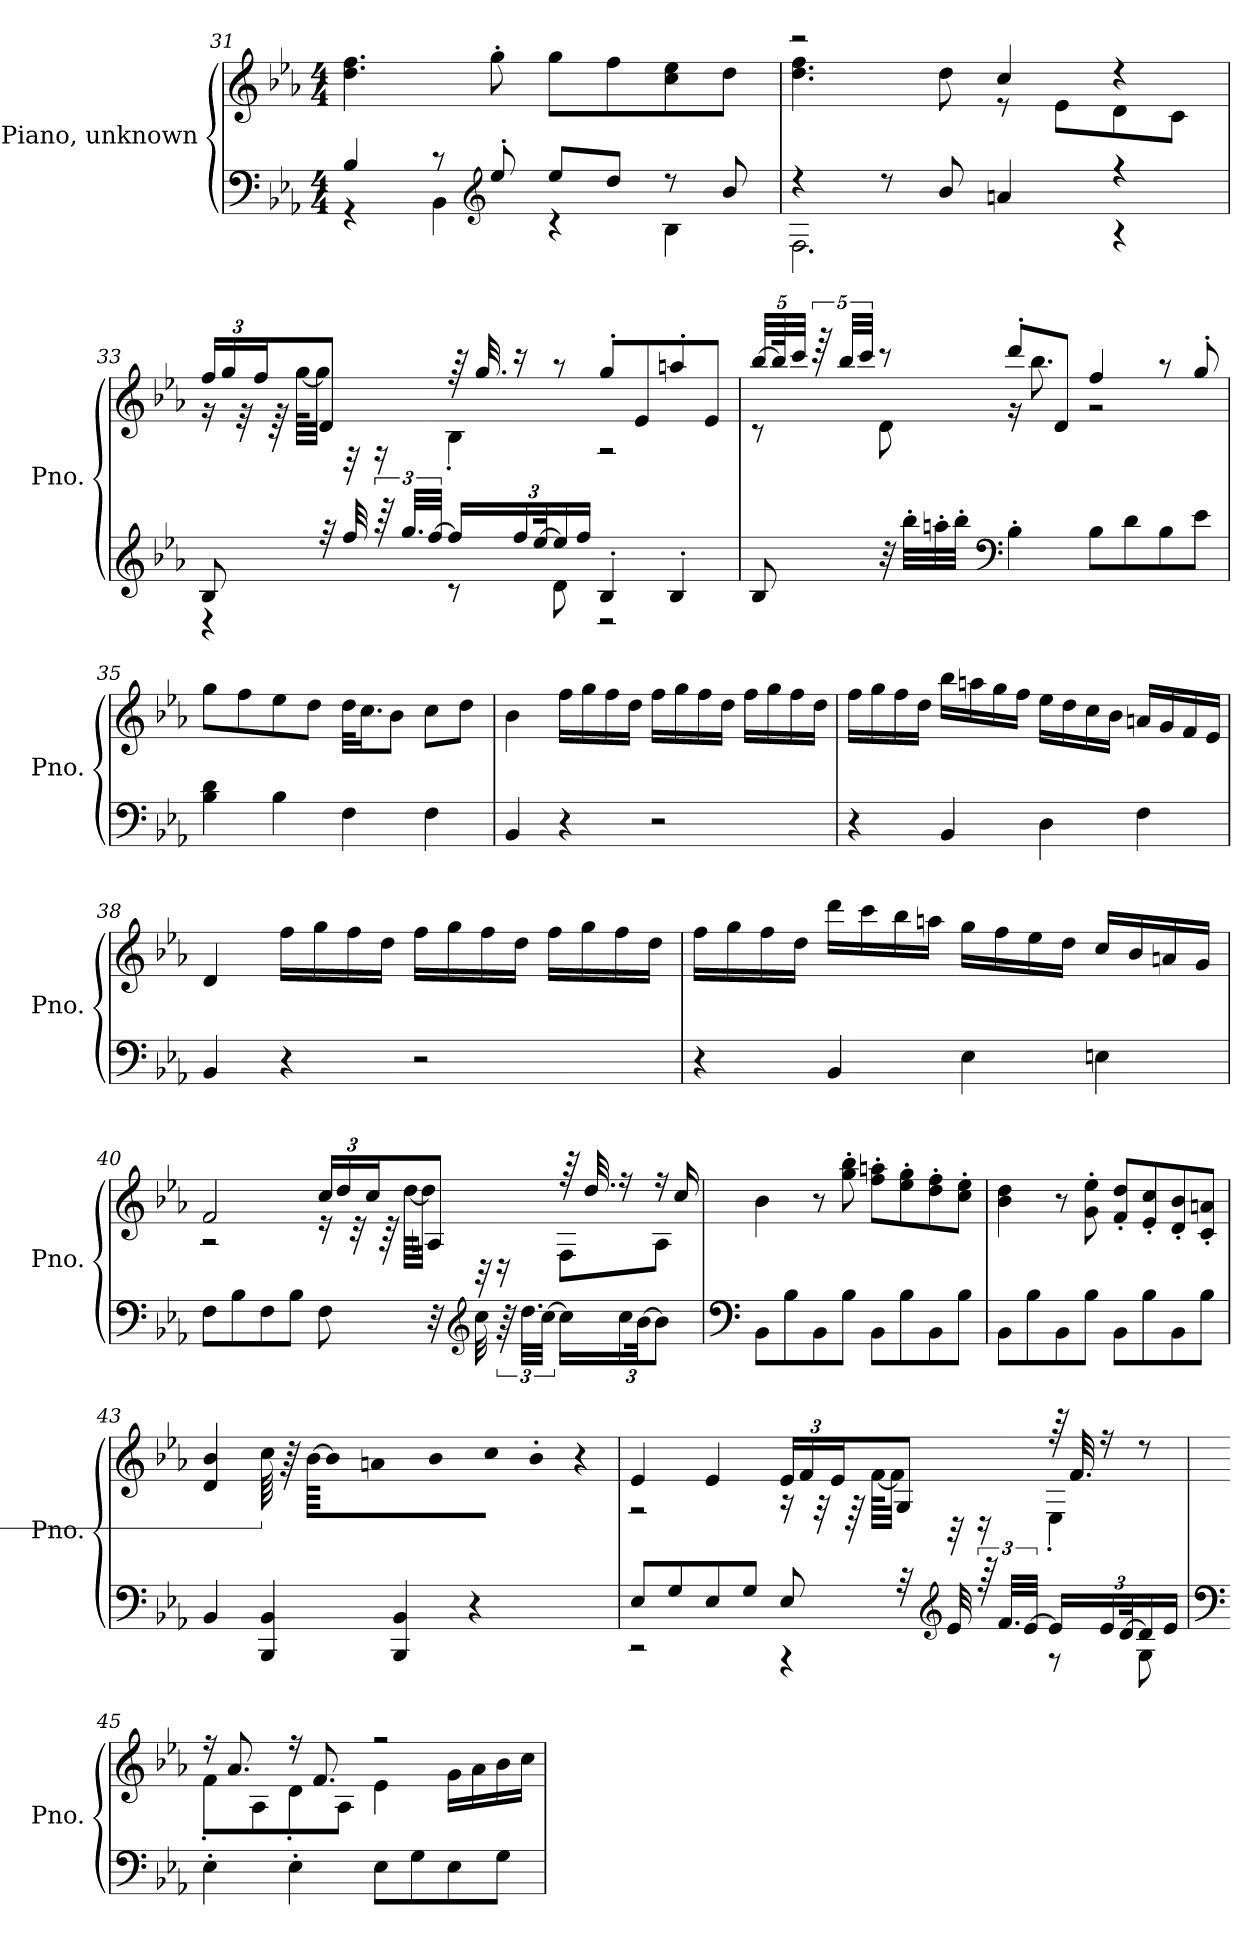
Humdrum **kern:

**kern	**kern
*part1	*part1
*staff2	*staff1
*I"Piano, unknown	*
*I'Pno.	*
*clefF4	*clefG2
*k[b-e-a-]	*k[b-e-a-]
*M4/4	*M4/4
=31	=31
*^	*
4B-/	4r	4.dd\ 4.ff\
8r	4BB-\	.
*clefG2	*	*
8ee-'/	.	8gg'\
8ee-/L	4r	8gg\L
8dd/J	.	8ff\
8r	4B-\	8cc\ 8ee-\
8b-/	.	8dd\J
=32	=32	=32
*	*	*^
4r	2.F\	2r	4.dd\ 4.ff\
8r	.	.	.
8b-/	.	.	8dd\
4an/	.	4cc/	8r
.	.	.	8e-\L
4r	4r	4r	8d\
.	.	.	8c\J
!!LO:LB:g=z	!!
=33	=33	=33	=33
*	*	*Xbrackettup	*
8B-/	4r	24ff/LL	16r
.	.	24gg/	.
.	.	.	32r
.	.	24ff/J	.
.	.	.	64r
.	.	.	[64gg\KLLL
32r	.	8d/J	32gg\JJJ]
32ff/	.	.	32r
96r	.	.	16r
48.gg/LLL	.	.	.
[48ff/JJJ	.	.	.
16ff/LL]	8r	64r	4B-'\
.	.	32.gg/	.
*Xbrackettup	*	*	*
24ff/	.	16r	.
[48ee-/K	.	.	.
16ee-/]	8d\	8r	.
16ff/JJ	.	.	.
4B-'/	2r	8gg'/L	2r
.	.	8e-/	.
4B-'/	.	8aan'/	.
.	.	8e-/J	.
*v	*v	*	*
!!LO:LB:g=z	!!
=34	=34	=34
*	*brackettup	*
8B-/	[40bb-/LLL	8r
.	80bb-/K]	.
.	40ccc/JJJ	.
.	80r	.
.	40bb-/LLL	.
.	40ccc/JJJ	.
32r	8r	8d\
32bb-'\LLL	.	.
32aan'\	.	.
32bb-'\JJJ	.	.
*clefF4	*	*
4B-'\	8ddd'/L	16r
.	.	8.bb-\
.	8d/J	.
8B-\L	4ff/	2r
8d\	.	.
8B-\	8r	.
8e-\J	8gg'/	.
*	*v	*v
=35	=35
4B-\ 4d\	8gg\L
.	8ff\
4B-\	8ee-\
.	8dd\J
4F\	32dd\KLL
.	16.cc\J
.	8b-\J
4F\	8cc\L
.	8dd\J
=36	=36
4BB-/	4b-\
4r	16ff\LL
.	16gg\
.	16ff\
.	16dd\JJ
2r	16ff\LL
.	16gg\
.	16ff\
.	16dd\JJ
.	16ff\LL
.	16gg\
.	16ff\
.	16dd\JJ
!!LO:LB:g=z
=37	=37
4r	16ff\LL
.	16gg\
.	16ff\
.	16dd\JJ
4BB-/	16bb-\LL
.	16aan\
.	16gg\
.	16ff\JJ
4D\	16ee-\LL
.	16dd\
.	16cc\
.	16b-\JJ
4F\	16an/LL
.	16g/
.	16f/
.	16e-/JJ
=38	=38
4BB-/	4d/
4r	16ff\LL
.	16gg\
.	16ff\
.	16dd\JJ
2r	16ff\LL
.	16gg\
.	16ff\
.	16dd\JJ
.	16ff\LL
.	16gg\
.	16ff\
.	16dd\JJ
!!LO:LB:g=z
=39	=39
4r	16ff\LL
.	16gg\
.	16ff\
.	16dd\JJ
4BB-/	16ddd\LL
.	16ccc\
.	16bb-\
.	16aan\JJ
4E-\	16gg\LL
.	16ff\
.	16ee-\
.	16dd\JJ
4En\	16cc/LL
.	16b-/
.	16an/
.	16g/JJ
=40	=40
*	*^
8F\L	2f/	2r
8B-\	.	.
8F\	.	.
8B-\J	.	.
*	*Xbrackettup	*
8F\	24cc/LL	16r
.	24dd/	.
.	.	32r
.	24cc/J	.
.	.	64r
.	.	[64dd\KLLL
32r	8An/J	32dd\JJJ]
*clefG2	*	*
32cc\	.	32r
*brackettup	*	*
96r	.	16r
48.dd\LLL	.	.
[48cc\JJJ	.	.
16cc\LL]	64r	8F\L
.	32.dd/	.
*Xbrackettup	*	*
24cc\	16r	.
[48b-\JK	.	.
8b-\J]	16r	8A\J
.	16cc/	.
*	*v	*v
!!LO:LB:g=z
=41	=41
*clefF4	*
8BB-\L	4b-\
8B-\	.
8BB-\	8r
8B-\J	8gg\' 8bb-\'
8BB-\L	8ff\' 8aan\'L
8B-\	8ee-\' 8gg\'
8BB-\	8dd\' 8ff\'
8B-\J	8cc\' 8ee-\'J
=42	=42
8BB-\L	4b-\ 4dd\
8B-\	.
8BB-\	8r
8B-\J	8g\' 8ee-\'
8BB-\L	8f/' 8dd/'L
8B-\	8e-/' 8cc/'
8BB-\	8d/' 8b-/'
8B-\J	8c/' 8an/'J
=43	=43
4BB-/	4d/ 4b-/
*	*brackettup
4BBB-/ 4BB-/	96cc\
.	96r
.	[96b-\KLLL
.	32b-\J]
.	16an\
.	16b-\
.	16cc\JJ
4BBB-/ 4BB-/	4b-'\
4r	4r
!!LO:PB:g=z
=44	=44
*^	*^
8E-/L	2r	4e-/	2r
8G/	.	.	.
8E-/	.	4e-/	.
8G/J	.	.	.
*	*	*Xbrackettup	*
8E-/	4r	24e-/LL	16r
.	.	24f/	.
.	.	.	32r
.	.	24e-/J	.
.	.	.	64r
.	.	.	[64f\KLLL
32r	.	8G/J	32f\JJJ]
*clefG2	*	*	*
32e-/	.	.	32r
*brackettup	*	*	*
96r	.	.	16r
48.f/LLL	.	.	.
[48e-/JJJ	.	.	.
16e-/LL]	8r	64r	4E-'\
.	.	32.f/	.
*Xbrackettup	*	*	*
24e-/	.	16r	.
[48d/K	.	.	.
16d/]	8G\	8r	.
16e-/JJ	.	.	.
*v	*v	*	*
=45	=45	=45
*clefF4	*	*
4E-'\	16r	8f'\L
.	8.a-/	.
.	.	8A-\
4E-'\	16r	8d'\
.	8.f/	.
.	.	8A-\J
8E-\L	2r	4e-\
8G\	.	.
8E-\	.	16g\LL
.	.	16a-\
8G\J	.	16b-\
.	.	16cc\JJ
*	*v	*v
=	=
*-	*-
